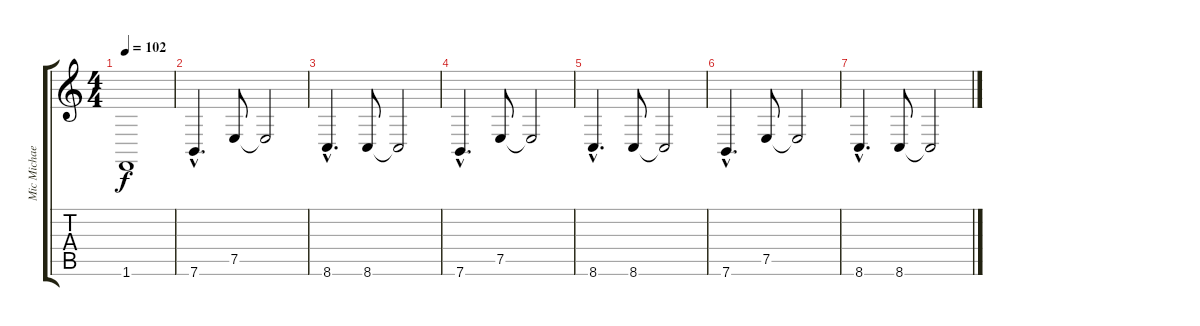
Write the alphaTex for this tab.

\track ("Mic Michaeli Strings" "Mic Michae") {instrument synthstrings1}
\staff {score tabs}
\tuning (E4 B3 G3 D3 A2 E2) {hide}
\ts (4 4)
\tempo 102
\clef g2
\ks c
1.6.1{dy f instrument synthstrings1} |
7.6{hac}.4{d} 7.5.8 7.5{t}.2 |
8.6{hac}.4{d} 8.6.8 8.6{t}.2 |
7.6{hac}.4{d} 7.5.8 7.5{t}.2 |
8.6{hac}.4{d} 8.6.8 8.6{t}.2 |
7.6{hac}.4{d} 7.5.8 7.5{t}.2 |
8.6{hac}.4{d} 8.6.8 8.6{t}.2
